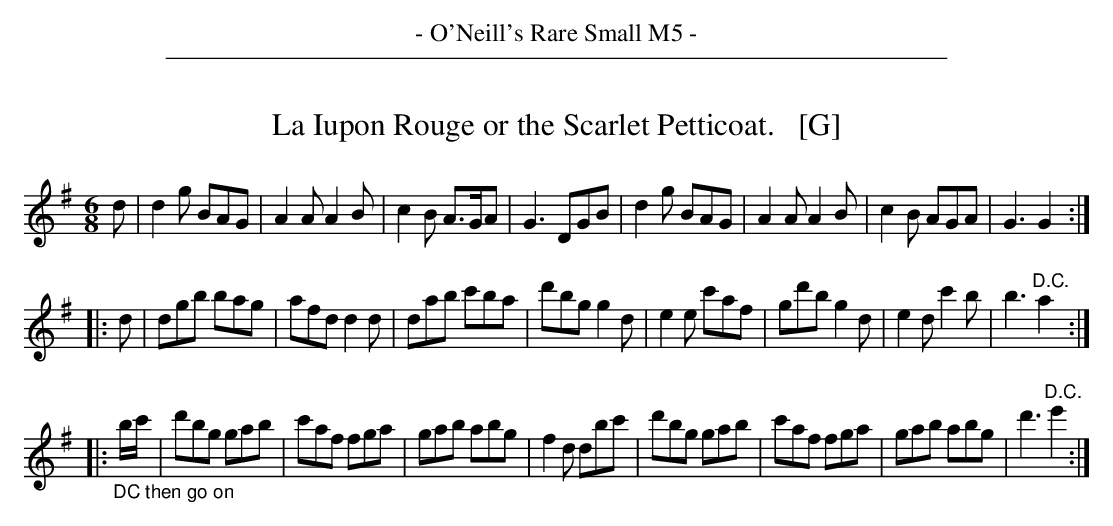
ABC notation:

X:1
T: La Iupon Rouge or the Scarlet Petticoat.   [G]
M: 6/8
L: 1/8
K: G
d |\
d2g BAG | A2A A2B | c2B A>GA | G3 DGB |\
d2g BAG | A2A A2B | c2B AGA | G3 G2 ::
d |\
dgb bag | afd d2d | dab c'ba | d'bg g2d |\
e2e c'af | gd'b g2d | e2d c'2b | b3 "D.C."a2 ::
"_DC then go on"\
b/c'/ |\
d'bg gab | c'af fga | gab abg | f2d dbc' |\
d'bg gab | c'af fga | gab abg | d'3 "^D.C."e'2 :|
